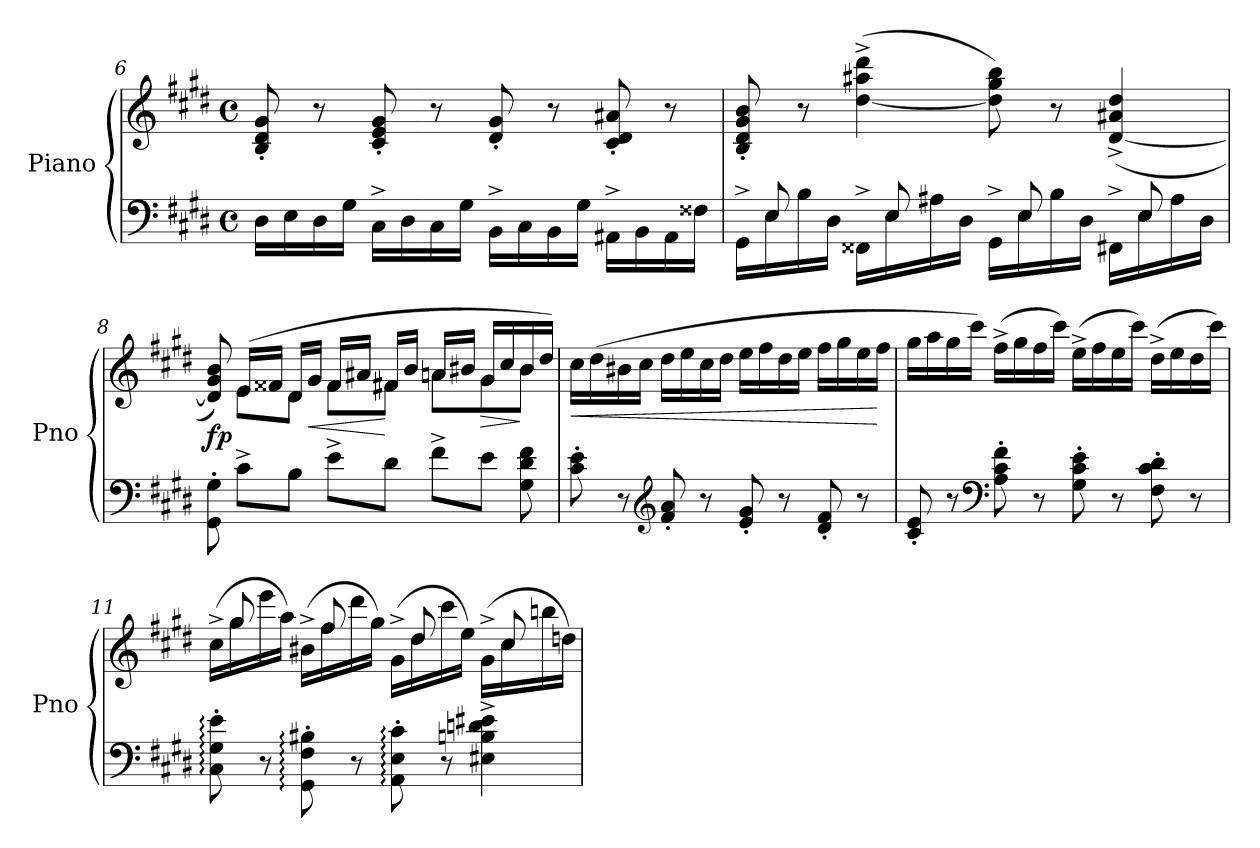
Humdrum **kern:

**kern	**kern	**dynam
*part1	*part1	*part1
*staff2	*staff1	*staff1/2
*I"Piano	*	*
*I'Pno	*	*
*clefF4	*clefG2	*
*k[f#c#g#d#]	*k[f#c#g#d#]	*
*M4/4	*M4/4	*
*met(c)	*met(c)	*
=6	=6	=6
16D#\LL	8B/' 8d#/' 8g#/'	.
16E\	.	.
16D#\	8r	.
16G#\JJ	.	.
16C#^\LL	8c#/' 8e/' 8g#/'	.
16D#\	.	.
16C#\	8r	.
16G#\JJ	.	.
16BB^\LL	8d#/' 8g#/'	.
16C#\	.	.
16BB\	8r	.
16G#\JJ	.	.
16AA#X^\LL	8c#/' 8d#/' 8a#X/'	.
16BB\	.	.
16AA#\	8r	.
16F##X\JJ	.	.
!!LO:LB:g=z
=7	=7	=7
*^	*	*
16GG#^\LL	16ryy	8B/' 8d#/' 8g#/' 8b/'	.
16E\	8E/	.	.
16B\	.	8r	.
16D#\JJ	8ryy	.	.
16FF##X^\LL	.	(>[4dd#\^ 4aa#X\^ 4ddd#\^	.
16E\	8E/	.	.
16A#X\	.	.	.
16D#\JJ	8ryy	.	.
16GG#^\LL	.	8dd#\] 8gg#\ 8bb\)	.
16E\	8E/	.	.
16B\	.	8r	.
16D#\JJ	8ryy	.	.
16FF#X^\LL	.	([4d#/^ 4a#X/^ 4dd#/^	.
16E\	8E/	.	.
16A#\	.	.	.
16D#\JJ	16ryy	.	.
=8	=8	=8	=8
*	*	*^	*
!	!	!	!	!LO:DY:b
*v	*v	*	*	*
8GG#\' 8G#\'	8d#/] 8g#/ 8b/)	8ryy	fp
8c#^\L	(>16e/LL	8e\L	.
.	16f##X/JJ	.	.
8B\J	16d#/LL	8d#\J	.
!	!	!	!LO:HP:b
.	16g#/JJ	.	<
8e^\L	16f##/LL	8f##\L	.
.	16a#X/JJ	.	.
8d#\J	16f#X/LL	8f#X\J	[
.	16b/JJ	.	.
8f#^\L	16an/LL	8an\L	.
.	16b#X/JJ	.	.
!	!	!	!LO:HP:b
8e\J	16g#/LL	8g#\	>
.	16cc#/	.	.
8G#\ 8d#\ 8f#\	16b#/	8b#\J	]
.	16dd#/JJ)	.	.
*	*v	*v	*
!!LO:LB:g=z
=9	=9	=9
!	!	!LO:HP:b
8c#\' 8e\'	16cc#\LL	<
.	(16dd#\	.
8r	16b#X\	.
.	16cc#\JJ	.
*clefG2	*	*
8f#/' 8a/'	16dd#\LL	.
.	16ee\	.
8r	16cc#\	.
.	16dd#\JJ	.
8e/' 8g#/'	16ee\LL	.
.	16ff#\	.
8r	16dd#\	.
.	16ee\JJ	.
8d#/' 8f#/'	16ff#\LL	.
.	16gg#\	.
8r	16ee\	.
.	16ff#\JJ	[
=10	=10	=10
8c#/' 8e/'	16gg#\LL	.
.	16aa\	.
8r	16gg#\	.
.	16ccc#\JJ)	.
*clefF4	*	*
8A\' 8c#\' 8f#\'	(16ff#^\LL	.
.	16gg#\	.
8r	16ff#\	.
.	16ccc#\JJ)	.
8G#\' 8c#\' 8e\'	(16ee^\LL	.
.	16ff#\	.
8r	16ee\	.
.	16ccc#\JJ)	.
8F#\' 8c#\' 8d#\'	(16dd#^\LL	.
.	16ee\	.
8r	16dd#\	.
.	16ccc#\JJ)	.
!!LO:PB:g=z
=11	=11	=11
*	*^	*
8C#\:' 8G#\:' 8e\:'	(>16cc#^\LL	16ryy	.
.	16gg#\	8gg#/	.
8r	16eee\	.	.
.	16aa\JJ)	8ryy	.
8GG#\:' 8F#\:' 8B#X\:'	(>16b#X^\LL	.	.
.	16ff#\	8ff#/	.
8r	16ddd#\	.	.
.	16gg#\JJ)	8ryy	.
8AA\:' 8E\:' 8c#\:'	(>16g#^\LL	.	.
.	16dd#\	8dd#/	.
8r	16ccc#\	.	.
.	16ee\JJ)	8ryy	.
4E#X\^ 4Bn\^ 4dn\^ 4e#X\^	(>16g#^\LL	.	.
.	16cc#\	8cc#/	.
.	16bbn\	.	.
.	16ddn\JJ)	16ryy	.
*	*v	*v	*
=	=	=
*-	*-	*-
